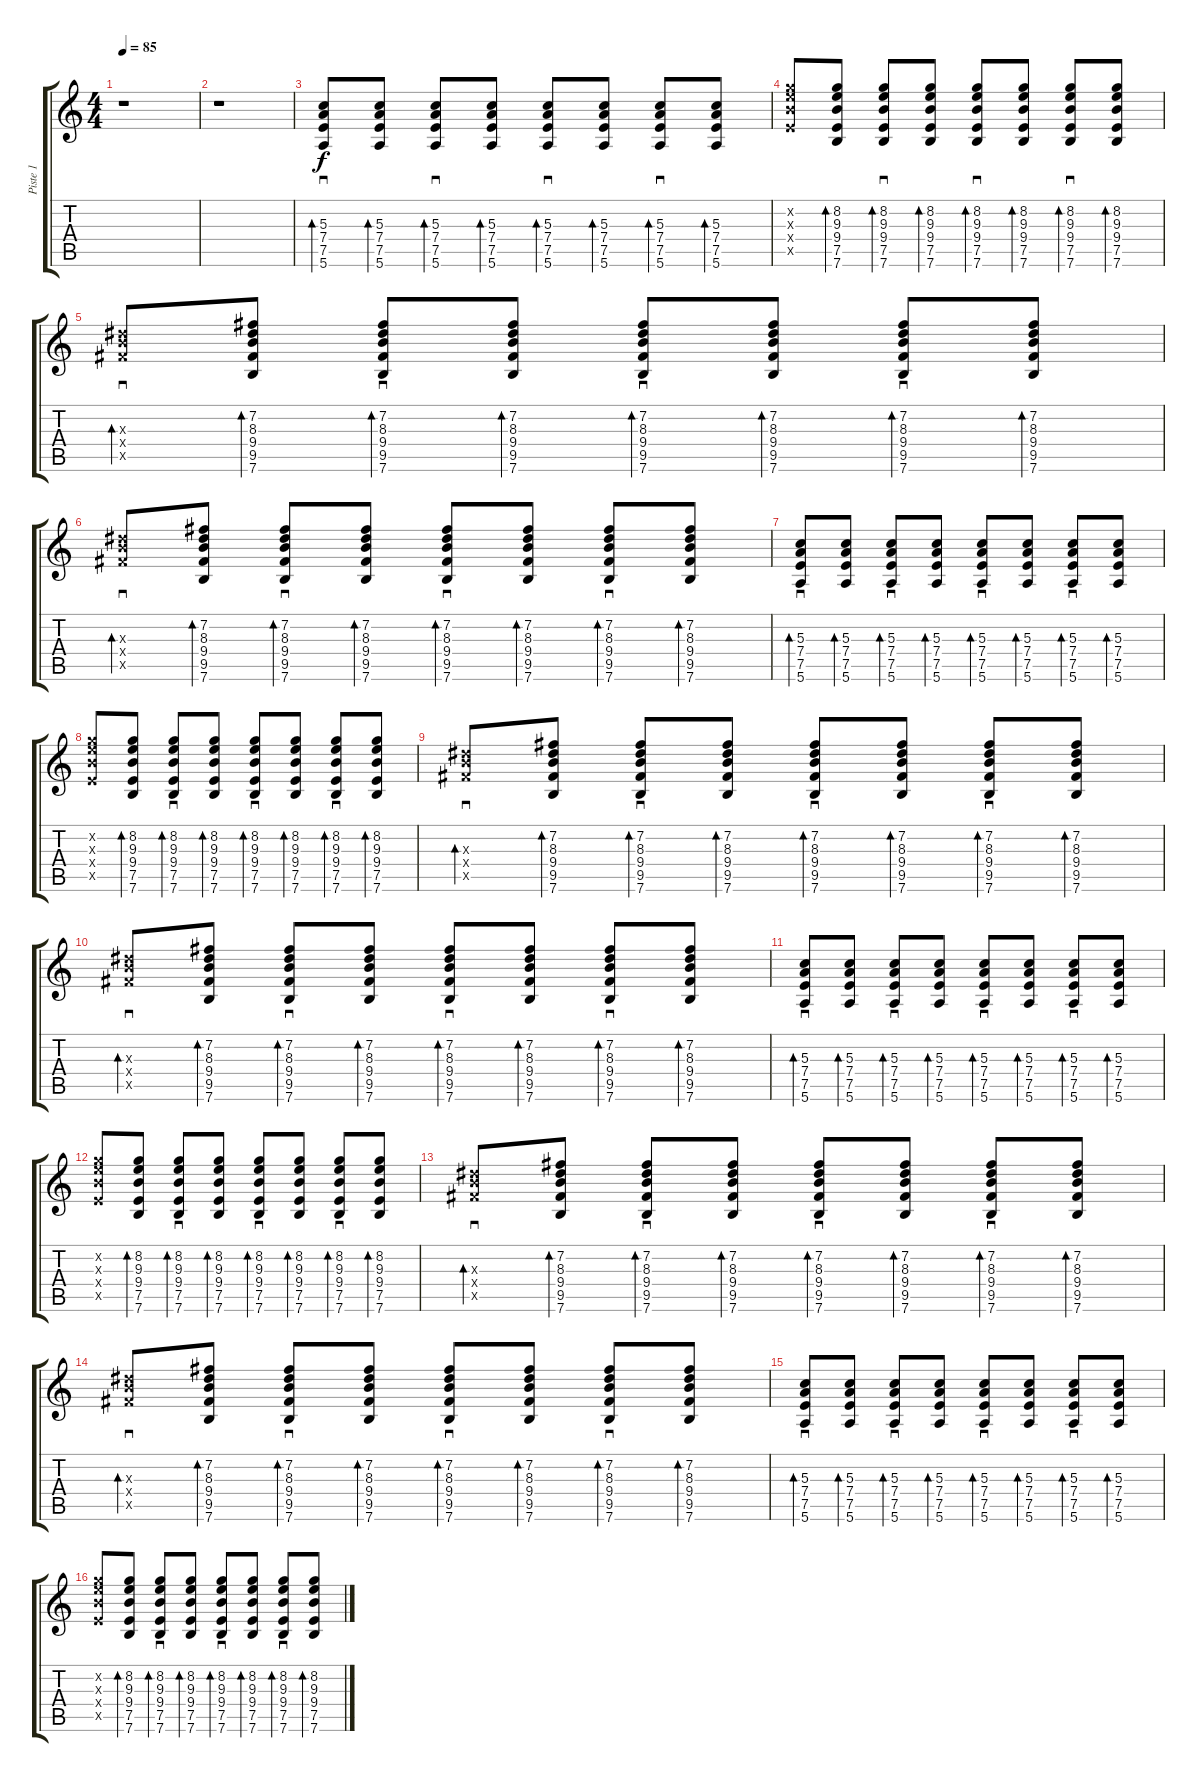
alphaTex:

\track ("Piste 1" "Piste 1") {instrument acousticguitarsteel}
\staff {score tabs}
\tuning (E4 B3 G3 D3 A2 E2) {hide}
\ts (4 4)
\tempo 85
\clef g2
\ks c
r.1{dy f} |
r.1 |
(5.3 7.4 7.5 5.6).8{sd bd 60} (5.3 7.4 7.5 5.6).8{bd 60} (5.3 7.4 7.5 5.6).8{sd bd 60} (5.3 7.4 7.5 5.6).8{bd 60} (5.3 7.4 7.5 5.6).8{sd bd 60} (5.3 7.4 7.5 5.6).8{bd 60} (5.3 7.4 7.5 5.6).8{sd bd 60} (5.3 7.4 7.5 5.6).8{bd 60} |
(8.2{x} 9.3{x} 9.4{x} 7.5{x}).8 (8.2 9.3 9.4 7.5 7.6).8{bd 60} (8.2 9.3 9.4 7.5 7.6).8{sd bd 60} (8.2 9.3 9.4 7.5 7.6).8{bd 60} (8.2 9.3 9.4 7.5 7.6).8{sd bd 60} (8.2 9.3 9.4 7.5 7.6).8{bd 60} (8.2 9.3 9.4 7.5 7.6).8{sd bd 60} (8.2 9.3 9.4 7.5 7.6).8{bd 60} |
(8.3{x} 9.4{x} 9.5{x}).8{sd bd 60} (7.2 8.3 9.4 9.5 7.6).8{bd 60} (7.2 8.3 9.4 9.5 7.6).8{sd bd 60} (7.2 8.3 9.4 9.5 7.6).8{bd 60} (7.2 8.3 9.4 9.5 7.6).8{sd bd 60} (7.2 8.3 9.4 9.5 7.6).8{bd 60} (7.2 8.3 9.4 9.5 7.6).8{sd bd 60} (7.2 8.3 9.4 9.5 7.6).8{bd 60} |
(8.3{x} 9.4{x} 9.5{x}).8{sd bd 60} (7.2 8.3 9.4 9.5 7.6).8{bd 60} (7.2 8.3 9.4 9.5 7.6).8{sd bd 60} (7.2 8.3 9.4 9.5 7.6).8{bd 60} (7.2 8.3 9.4 9.5 7.6).8{sd bd 60} (7.2 8.3 9.4 9.5 7.6).8{bd 60} (7.2 8.3 9.4 9.5 7.6).8{sd bd 60} (7.2 8.3 9.4 9.5 7.6).8{bd 60} |
(5.3 7.4 7.5 5.6).8{sd bd 60} (5.3 7.4 7.5 5.6).8{bd 60} (5.3 7.4 7.5 5.6).8{sd bd 60} (5.3 7.4 7.5 5.6).8{bd 60} (5.3 7.4 7.5 5.6).8{sd bd 60} (5.3 7.4 7.5 5.6).8{bd 60} (5.3 7.4 7.5 5.6).8{sd bd 60} (5.3 7.4 7.5 5.6).8{bd 60} |
(8.2{x} 9.3{x} 9.4{x} 7.5{x}).8 (8.2 9.3 9.4 7.5 7.6).8{bd 60} (8.2 9.3 9.4 7.5 7.6).8{sd bd 60} (8.2 9.3 9.4 7.5 7.6).8{bd 60} (8.2 9.3 9.4 7.5 7.6).8{sd bd 60} (8.2 9.3 9.4 7.5 7.6).8{bd 60} (8.2 9.3 9.4 7.5 7.6).8{sd bd 60} (8.2 9.3 9.4 7.5 7.6).8{bd 60} |
(8.3{x} 9.4{x} 9.5{x}).8{sd bd 60} (7.2 8.3 9.4 9.5 7.6).8{bd 60} (7.2 8.3 9.4 9.5 7.6).8{sd bd 60} (7.2 8.3 9.4 9.5 7.6).8{bd 60} (7.2 8.3 9.4 9.5 7.6).8{sd bd 60} (7.2 8.3 9.4 9.5 7.6).8{bd 60} (7.2 8.3 9.4 9.5 7.6).8{sd bd 60} (7.2 8.3 9.4 9.5 7.6).8{bd 60} |
(8.3{x} 9.4{x} 9.5{x}).8{sd bd 60} (7.2 8.3 9.4 9.5 7.6).8{bd 60} (7.2 8.3 9.4 9.5 7.6).8{sd bd 60} (7.2 8.3 9.4 9.5 7.6).8{bd 60} (7.2 8.3 9.4 9.5 7.6).8{sd bd 60} (7.2 8.3 9.4 9.5 7.6).8{bd 60} (7.2 8.3 9.4 9.5 7.6).8{sd bd 60} (7.2 8.3 9.4 9.5 7.6).8{bd 60} |
(5.3 7.4 7.5 5.6).8{sd bd 60} (5.3 7.4 7.5 5.6).8{bd 60} (5.3 7.4 7.5 5.6).8{sd bd 60} (5.3 7.4 7.5 5.6).8{bd 60} (5.3 7.4 7.5 5.6).8{sd bd 60} (5.3 7.4 7.5 5.6).8{bd 60} (5.3 7.4 7.5 5.6).8{sd bd 60} (5.3 7.4 7.5 5.6).8{bd 60} |
(8.2{x} 9.3{x} 9.4{x} 7.5{x}).8 (8.2 9.3 9.4 7.5 7.6).8{bd 60} (8.2 9.3 9.4 7.5 7.6).8{sd bd 60} (8.2 9.3 9.4 7.5 7.6).8{bd 60} (8.2 9.3 9.4 7.5 7.6).8{sd bd 60} (8.2 9.3 9.4 7.5 7.6).8{bd 60} (8.2 9.3 9.4 7.5 7.6).8{sd bd 60} (8.2 9.3 9.4 7.5 7.6).8{bd 60} |
(8.3{x} 9.4{x} 9.5{x}).8{sd bd 60} (7.2 8.3 9.4 9.5 7.6).8{bd 60} (7.2 8.3 9.4 9.5 7.6).8{sd bd 60} (7.2 8.3 9.4 9.5 7.6).8{bd 60} (7.2 8.3 9.4 9.5 7.6).8{sd bd 60} (7.2 8.3 9.4 9.5 7.6).8{bd 60} (7.2 8.3 9.4 9.5 7.6).8{sd bd 60} (7.2 8.3 9.4 9.5 7.6).8{bd 60} |
(8.3{x} 9.4{x} 9.5{x}).8{sd bd 60} (7.2 8.3 9.4 9.5 7.6).8{bd 60} (7.2 8.3 9.4 9.5 7.6).8{sd bd 60} (7.2 8.3 9.4 9.5 7.6).8{bd 60} (7.2 8.3 9.4 9.5 7.6).8{sd bd 60} (7.2 8.3 9.4 9.5 7.6).8{bd 60} (7.2 8.3 9.4 9.5 7.6).8{sd bd 60} (7.2 8.3 9.4 9.5 7.6).8{bd 60} |
(5.3 7.4 7.5 5.6).8{sd bd 60} (5.3 7.4 7.5 5.6).8{bd 60} (5.3 7.4 7.5 5.6).8{sd bd 60} (5.3 7.4 7.5 5.6).8{bd 60} (5.3 7.4 7.5 5.6).8{sd bd 60} (5.3 7.4 7.5 5.6).8{bd 60} (5.3 7.4 7.5 5.6).8{sd bd 60} (5.3 7.4 7.5 5.6).8{bd 60} |
(8.2{x} 9.3{x} 9.4{x} 7.5{x}).8 (8.2 9.3 9.4 7.5 7.6).8{bd 60} (8.2 9.3 9.4 7.5 7.6).8{sd bd 60} (8.2 9.3 9.4 7.5 7.6).8{bd 60} (8.2 9.3 9.4 7.5 7.6).8{sd bd 60} (8.2 9.3 9.4 7.5 7.6).8{bd 60} (8.2 9.3 9.4 7.5 7.6).8{sd bd 60} (8.2 9.3 9.4 7.5 7.6).8{bd 60}
